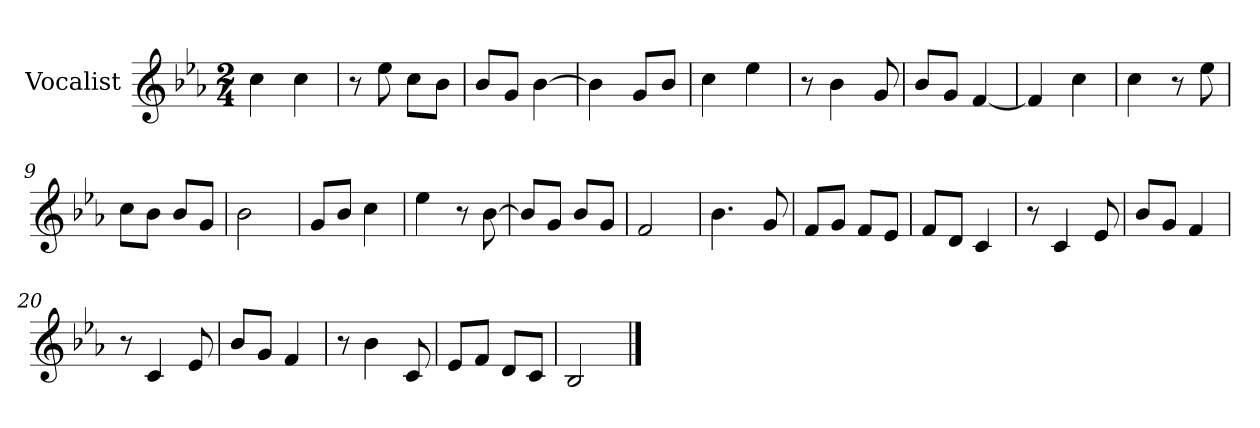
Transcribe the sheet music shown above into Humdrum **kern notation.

**kern
*part1
*staff1
*I"Vocalist
*k[b-e-a-]
*E-:
*M2/4
=
4cc
4cc
=1
8r
8ee-
8ccL
8b-J
=2
8b-L
8gJ
[4b-
=3
4b-]
8gL
8b-J
=4
4cc
4ee-
=5
8r
4b-
8g
=6
8b-L
8gJ
[4f
=7
4f]
4cc
=8
4cc
8r
8ee-
=9
8ccL
8b-J
8b-L
8gJ
=10
2b-
=11
8gL
8b-J
4cc
=12
4ee-
8r
[8b-
=13
8b-L]
8gJ
8b-L
8gJ
=14
2f
=15
4.b-
8g
=16
8fL
8gJ
8fL
8e-J
=17
8fL
8dJ
4c
=18
8r
4c
8e-
=19
8b-L
8gJ
4f
=20
8r
4c
8e-
=21
8b-L
8gJ
4f
=22
8r
4b-
8c
=23
8e-L
8fJ
8dL
8cJ
=24
2B-
==
*-
